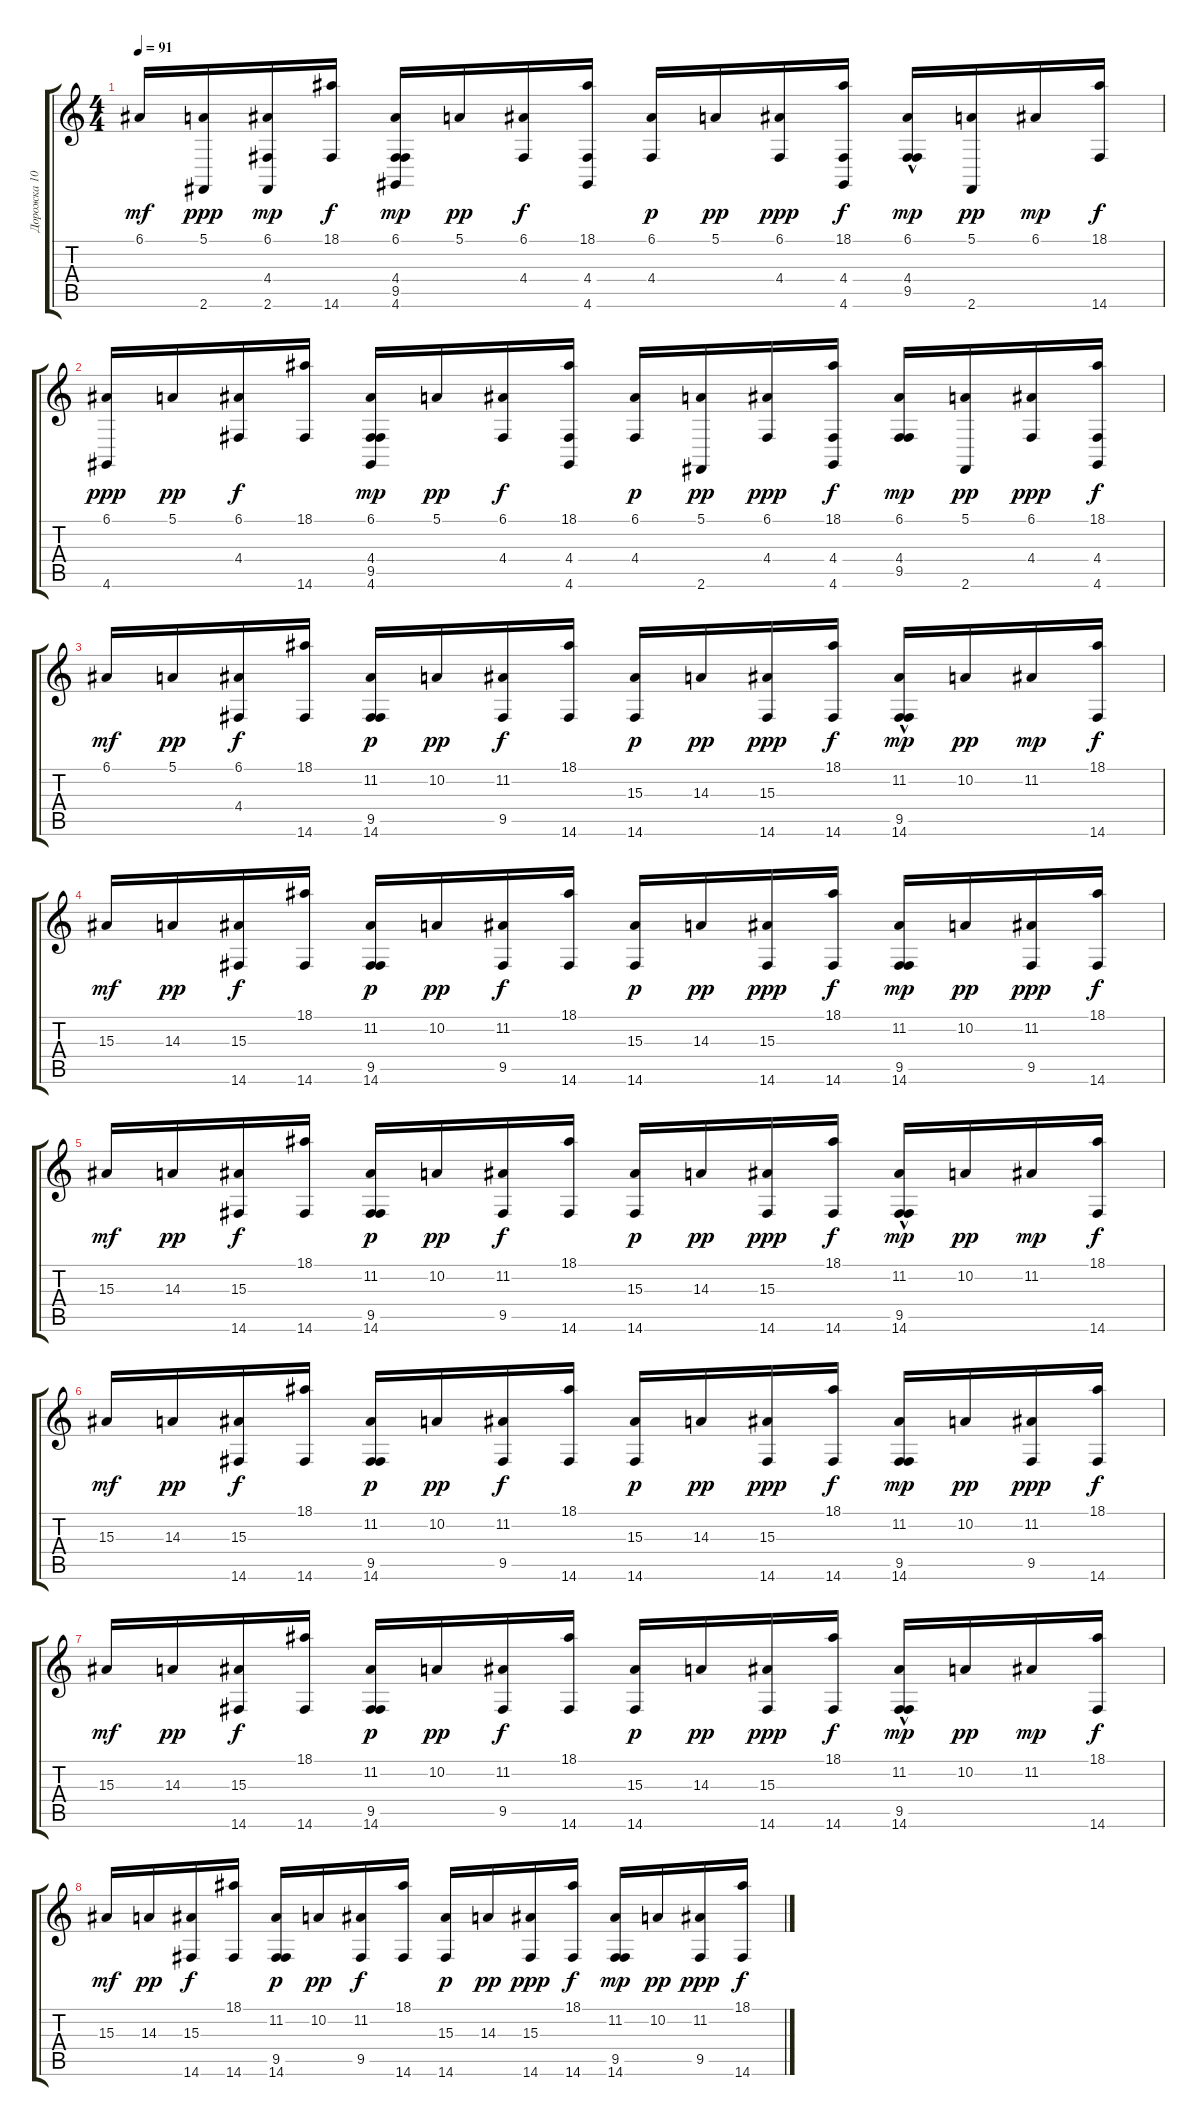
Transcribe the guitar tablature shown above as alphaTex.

\track ("Дорожка 10" "Дорожка 10") {instrument celesta}
\staff {score tabs}
\tuning (E4 B3 G3 D3 A2 E2) {hide}
\ts (4 4)
\tempo 91
\clef g2
\ks c
6.1.16{dy mf} (5.1 2.6).16{dy ppp} (6.1 4.4 2.6).16{dy mp} (18.1 14.6).16{dy f} (6.1 4.4 9.5 4.6).16{dy mp} 5.1.16{dy pp} (6.1 4.4).16{dy f} (18.1 4.4 4.6).16 (6.1 4.4).16{dy p} 5.1.16{dy pp} (6.1 4.4).16{dy ppp} (18.1 4.4 4.6).16{dy f} (6.1 4.4{hac} 9.5{hac}).16{dy mp} (5.1 2.6).16{dy pp} 6.1.16{dy mp} (18.1 14.6).16{dy f} |
(6.1 4.6).16{dy ppp} 5.1.16{dy pp} (6.1 4.4).16{dy f} (18.1 14.6).16 (6.1 4.4 9.5 4.6).16{dy mp} 5.1.16{dy pp} (6.1 4.4).16{dy f} (18.1 4.4 4.6).16 (6.1 4.4).16{dy p} (5.1 2.6).16{dy pp} (6.1 4.4).16{dy ppp} (18.1 4.4 4.6).16{dy f} (6.1 4.4 9.5).16{dy mp} (5.1 2.6).16{dy pp} (6.1 4.4).16{dy ppp} (18.1 4.4 4.6).16{dy f} |
6.1.16{dy mf} 5.1.16{dy pp} (6.1 4.4).16{dy f} (18.1 14.6).16 (11.2 9.5 14.6).16{dy p} 10.2.16{dy pp} (11.2 9.5).16{dy f} (18.1 14.6).16 (15.3 14.6).16{dy p} 14.3.16{dy pp} (15.3 14.6).16{dy ppp} (18.1 14.6).16{dy f} (11.2 9.5{hac} 14.6{hac}).16{dy mp} 10.2.16{dy pp} 11.2.16{dy mp} (18.1 14.6).16{dy f} |
15.3.16{dy mf} 14.3.16{dy pp} (15.3 14.6).16{dy f} (18.1 14.6).16 (11.2 9.5 14.6).16{dy p} 10.2.16{dy pp} (11.2 9.5).16{dy f} (18.1 14.6).16 (15.3 14.6).16{dy p} 14.3.16{dy pp} (15.3 14.6).16{dy ppp} (18.1 14.6).16{dy f} (11.2 9.5 14.6).16{dy mp} 10.2.16{dy pp} (11.2 9.5).16{dy ppp} (18.1 14.6).16{dy f} |
15.3.16{dy mf} 14.3.16{dy pp} (15.3 14.6).16{dy f} (18.1 14.6).16 (11.2 9.5 14.6).16{dy p} 10.2.16{dy pp} (11.2 9.5).16{dy f} (18.1 14.6).16 (15.3 14.6).16{dy p} 14.3.16{dy pp} (15.3 14.6).16{dy ppp} (18.1 14.6).16{dy f} (11.2 9.5{hac} 14.6{hac}).16{dy mp} 10.2.16{dy pp} 11.2.16{dy mp} (18.1 14.6).16{dy f} |
15.3.16{dy mf} 14.3.16{dy pp} (15.3 14.6).16{dy f} (18.1 14.6).16 (11.2 9.5 14.6).16{dy p} 10.2.16{dy pp} (11.2 9.5).16{dy f} (18.1 14.6).16 (15.3 14.6).16{dy p} 14.3.16{dy pp} (15.3 14.6).16{dy ppp} (18.1 14.6).16{dy f} (11.2 9.5 14.6).16{dy mp} 10.2.16{dy pp} (11.2 9.5).16{dy ppp} (18.1 14.6).16{dy f} |
15.3.16{dy mf} 14.3.16{dy pp} (15.3 14.6).16{dy f} (18.1 14.6).16 (11.2 9.5 14.6).16{dy p} 10.2.16{dy pp} (11.2 9.5).16{dy f} (18.1 14.6).16 (15.3 14.6).16{dy p} 14.3.16{dy pp} (15.3 14.6).16{dy ppp} (18.1 14.6).16{dy f} (11.2 9.5{hac} 14.6{hac}).16{dy mp} 10.2.16{dy pp} 11.2.16{dy mp} (18.1 14.6).16{dy f} |
15.3.16{dy mf} 14.3.16{dy pp} (15.3 14.6).16{dy f} (18.1 14.6).16 (11.2 9.5 14.6).16{dy p} 10.2.16{dy pp} (11.2 9.5).16{dy f} (18.1 14.6).16 (15.3 14.6).16{dy p} 14.3.16{dy pp} (15.3 14.6).16{dy ppp} (18.1 14.6).16{dy f} (11.2 9.5 14.6).16{dy mp} 10.2.16{dy pp} (11.2 9.5).16{dy ppp} (18.1 14.6).16{dy f}
